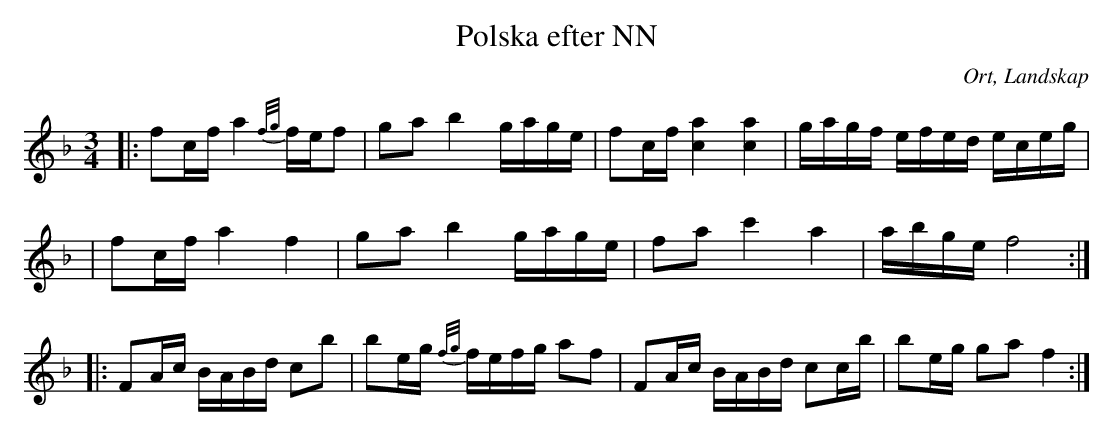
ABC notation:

X:1
T:Polska efter NN
O:Ort, Landskap
M:3/4
L:1/8
K:Dm
|:fc/f/ a2 {f/g/}f/e/f|ga b2 g/a/g/e/|fc/f/ [c2a2] [c2a2]|g/a/g/f/ e/f/e/d/ e/c/e/g/|
|fc/f/ a2 f2|ga b2 g/a/g/e/|fa c'2 a2| a/b/g/e/ f4:|
|:FA/c/ B/A/B/d/ cb|be/g/ {f/g/}f/e/f/g/ af|FA/c/ B/A/B/d/ cc/b/|be/g/ ga f2:|
